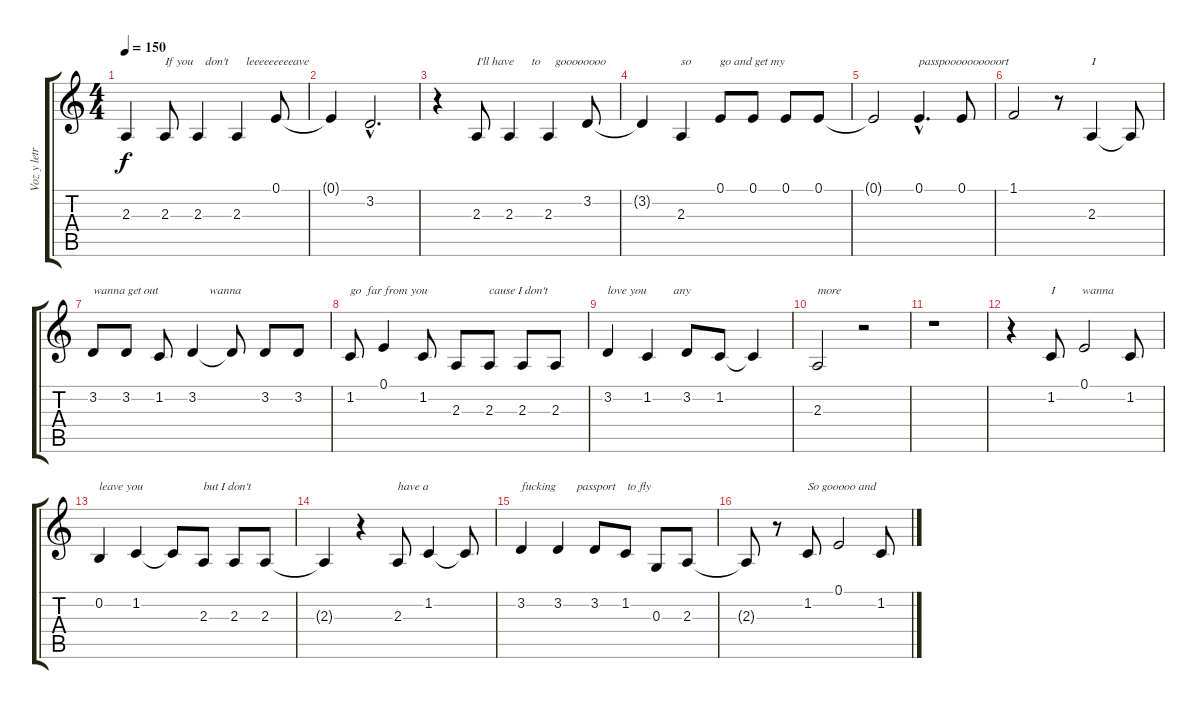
\track ("Voz y letra" "Voz y letr") {instrument baritonesax}
\staff {score tabs}
\tuning (E4 B3 G3 D3 A2 E2) {hide}
\ts (4 4)
\tempo 150
\clef g2
\ks c
2.3{t}.4{dy f} 2.3.8{txt "If you    don't      leeeeeeeeeave"} 2.3.4 2.3.4 0.1.8 |
0.1{t}.4 3.2{hac}.2{d} |
r.4 2.3.8{txt "I'll have      to     goooooooo"} 2.3.4 2.3.4 3.2.8 |
3.2{t}.4 2.3.4{txt "so"} 0.1.8{txt "go and get my"} 0.1.8 0.1.8 0.1.8 |
0.1{t}.2 0.1{hac}.4{d txt "passpoooooooooort"} 0.1.8 |
1.1.2 r.8 2.3.4{txt "I"} 2.3{t}.8 |
3.2.8{txt "wanna get out                 wanna"} 3.2.8 1.2.8 3.2.4 3.2{t}.8 3.2.8 3.2.8 |
1.2.8{txt "go  far from you"} 0.1.4 1.2.8 2.3.8 2.3.8{txt "cause I don't"} 2.3.8 2.3.8 |
3.2.4{txt "love you         any"} 1.2.4 3.2.8 1.2.8 1.2{t}.4 |
2.3.2{txt "more"} r.2 |
r.1 |
r.4 1.2.8{txt "I         wanna"} 0.1.2 1.2.8 |
0.2.4{txt "leave you"} 1.2.4 1.2{t}.8 2.3.8{txt "but I don't"} 2.3.8 2.3.8 |
2.3{t}.4 r.4 2.3.8{txt "have a "} 1.2.4 1.2{t}.8 |
3.2.4{txt "fucking       passport    to fly"} 3.2.4 3.2.8 1.2.8 0.3.8 2.3.8 |
2.3{t}.8 r.8 1.2.8{txt "So gooooo and"} 0.1.2 1.2.8
